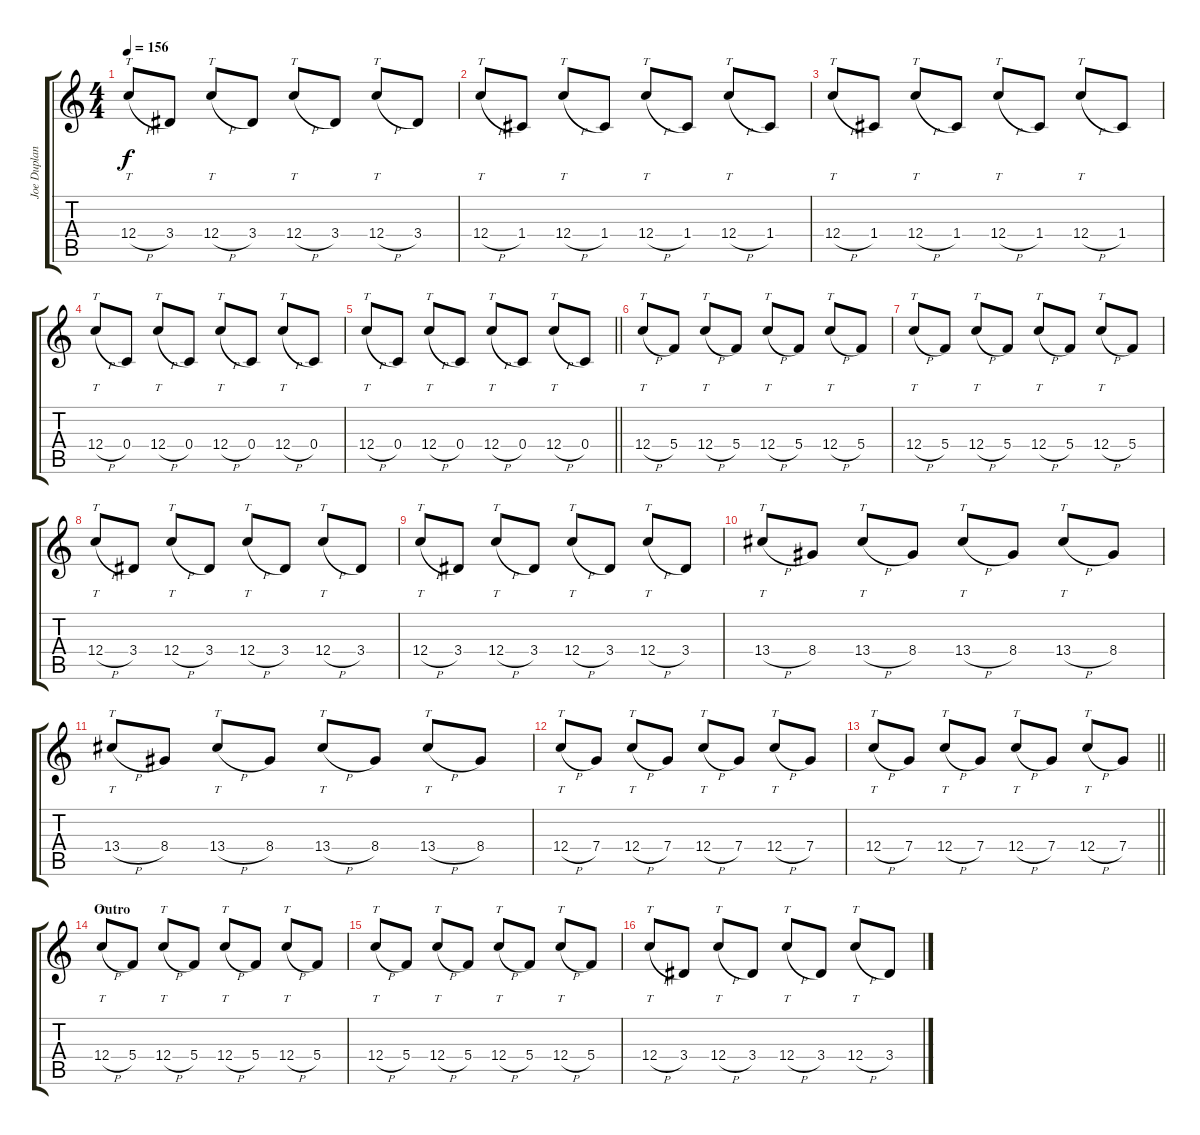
\track ("Joe Duplantier" "Joe Duplan") {instrument distortionguitar}
\staff {score tabs}
\tuning (D4 A3 F3 C3 G2 C2) {hide}
\ts (4 4)
\tempo 156
\clef g2
\ks c
12.4{h}.8{tt dy f} 3.4.8 12.4{h}.8{tt} 3.4.8 12.4{h}.8{tt} 3.4.8 12.4{h}.8{tt} 3.4.8 |
12.4{h}.8{tt} 1.4.8 12.4{h}.8{tt} 1.4.8 12.4{h}.8{tt} 1.4.8 12.4{h}.8{tt} 1.4.8 |
12.4{h}.8{tt} 1.4.8 12.4{h}.8{tt} 1.4.8 12.4{h}.8{tt} 1.4.8 12.4{h}.8{tt} 1.4.8 |
12.4{h}.8{tt} 0.4.8 12.4{h}.8{tt} 0.4.8 12.4{h}.8{tt} 0.4.8 12.4{h}.8{tt} 0.4.8 |
\barLineRight lightlight
12.4{h}.8{tt} 0.4.8 12.4{h}.8{tt} 0.4.8 12.4{h}.8{tt} 0.4.8 12.4{h}.8{tt} 0.4.8 |
\section ("" "")
12.4{h}.8{tt} 5.4.8 12.4{h}.8{tt} 5.4.8 12.4{h}.8{tt} 5.4.8 12.4{h}.8{tt} 5.4.8 |
12.4{h}.8{tt} 5.4.8 12.4{h}.8{tt} 5.4.8 12.4{h}.8{tt} 5.4.8 12.4{h}.8{tt} 5.4.8 |
12.4{h}.8{tt} 3.4.8 12.4{h}.8{tt} 3.4.8 12.4{h}.8{tt} 3.4.8 12.4{h}.8{tt} 3.4.8 |
12.4{h}.8{tt} 3.4.8 12.4{h}.8{tt} 3.4.8 12.4{h}.8{tt} 3.4.8 12.4{h}.8{tt} 3.4.8 |
13.4{h}.8{tt} 8.4.8 13.4{h}.8{tt} 8.4.8 13.4{h}.8{tt} 8.4.8 13.4{h}.8{tt} 8.4.8 |
13.4{h}.8{tt} 8.4.8 13.4{h}.8{tt} 8.4.8 13.4{h}.8{tt} 8.4.8 13.4{h}.8{tt} 8.4.8 |
12.4{h}.8{tt} 7.4.8 12.4{h}.8{tt} 7.4.8 12.4{h}.8{tt} 7.4.8 12.4{h}.8{tt} 7.4.8 |
\barLineRight lightlight
12.4{h}.8{tt} 7.4.8 12.4{h}.8{tt} 7.4.8 12.4{h}.8{tt} 7.4.8 12.4{h}.8{tt} 7.4.8 |
\section ("" "Outro")
12.4{h}.8{tt} 5.4.8 12.4{h}.8{tt} 5.4.8 12.4{h}.8{tt} 5.4.8 12.4{h}.8{tt} 5.4.8 |
12.4{h}.8{tt} 5.4.8 12.4{h}.8{tt} 5.4.8 12.4{h}.8{tt} 5.4.8 12.4{h}.8{tt} 5.4.8 |
12.4{h}.8{tt} 3.4.8 12.4{h}.8{tt} 3.4.8 12.4{h}.8{tt} 3.4.8 12.4{h}.8{tt} 3.4.8
